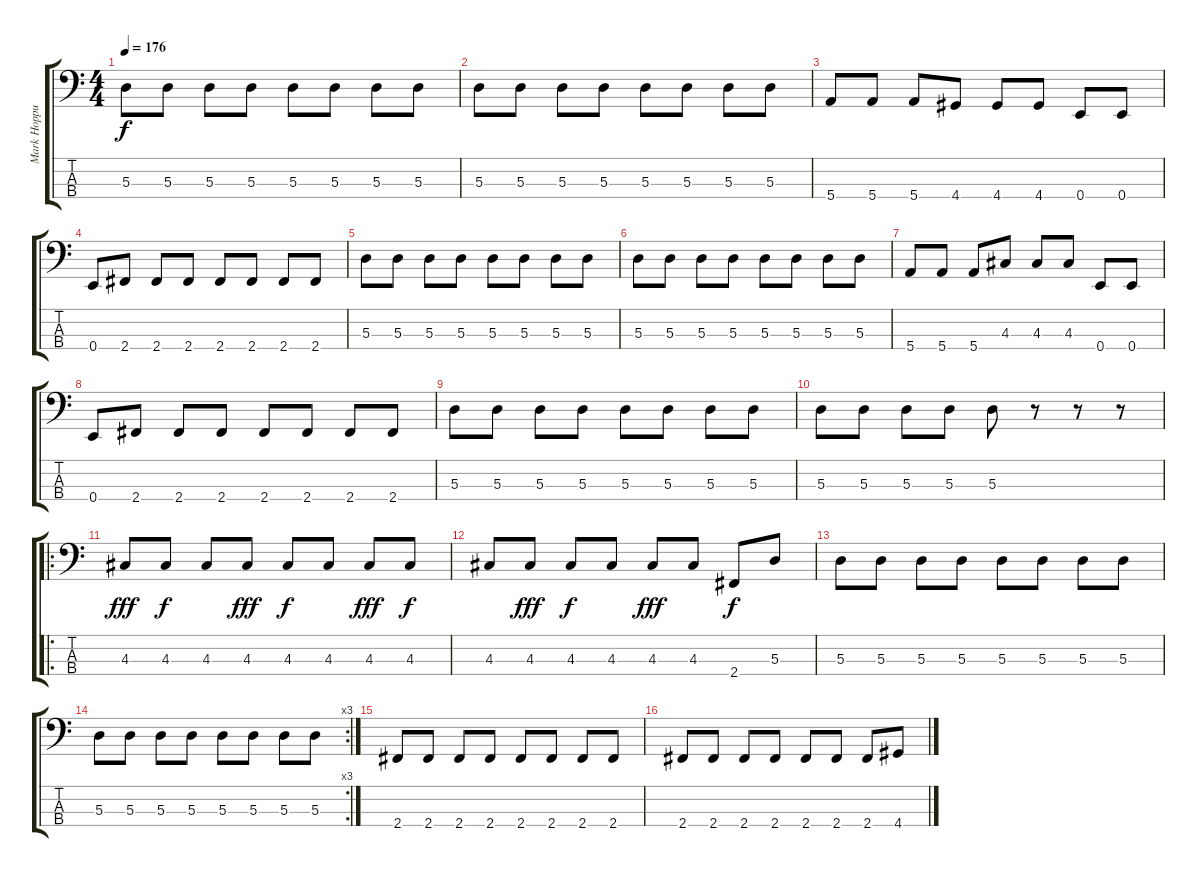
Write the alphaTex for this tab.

\track ("Mark Hoppus - Bass" "Mark Hoppu") {instrument electricbasspick}
\staff {score tabs}
\tuning (G2 D2 A1 E1) {hide}
\ts (4 4)
\tempo 176
\clef f4
\ks c
5.3.8{dy f} 5.3.8 5.3.8 5.3.8 5.3.8 5.3.8 5.3.8 5.3.8 |
5.3.8 5.3.8 5.3.8 5.3.8 5.3.8 5.3.8 5.3.8 5.3.8 |
5.4.8 5.4.8 5.4.8 4.4.8 4.4.8 4.4.8 0.4.8 0.4.8 |
0.4.8 2.4.8 2.4.8 2.4.8 2.4.8 2.4.8 2.4.8 2.4.8 |
5.3.8 5.3.8 5.3.8 5.3.8 5.3.8 5.3.8 5.3.8 5.3.8 |
5.3.8 5.3.8 5.3.8 5.3.8 5.3.8 5.3.8 5.3.8 5.3.8 |
5.4.8 5.4.8 5.4.8 4.3.8 4.3.8 4.3.8 0.4.8 0.4.8 |
0.4.8 2.4.8 2.4.8 2.4.8 2.4.8 2.4.8 2.4.8 2.4.8 |
5.3.8 5.3.8 5.3.8 5.3.8 5.3.8 5.3.8 5.3.8 5.3.8 |
5.3.8 5.3.8 5.3.8 5.3.8 5.3.8 r.8 r.8 r.8 |
\ro
4.3.8{dy fff} 4.3.8{dy f} 4.3.8 4.3.8{dy fff} 4.3.8{dy f} 4.3.8 4.3.8{dy fff} 4.3.8{dy f} |
4.3.8 4.3.8{dy fff} 4.3.8{dy f} 4.3.8 4.3.8{dy fff} 4.3.8 2.4.8{dy f} 5.3.8 |
5.3.8 5.3.8 5.3.8 5.3.8 5.3.8 5.3.8 5.3.8 5.3.8 |
\rc 3
5.3.8 5.3.8 5.3.8 5.3.8 5.3.8 5.3.8 5.3.8 5.3.8 |
2.4.8 2.4.8 2.4.8 2.4.8 2.4.8 2.4.8 2.4.8 2.4.8 |
2.4.8 2.4.8 2.4.8 2.4.8 2.4.8 2.4.8 2.4.8 4.4.8
